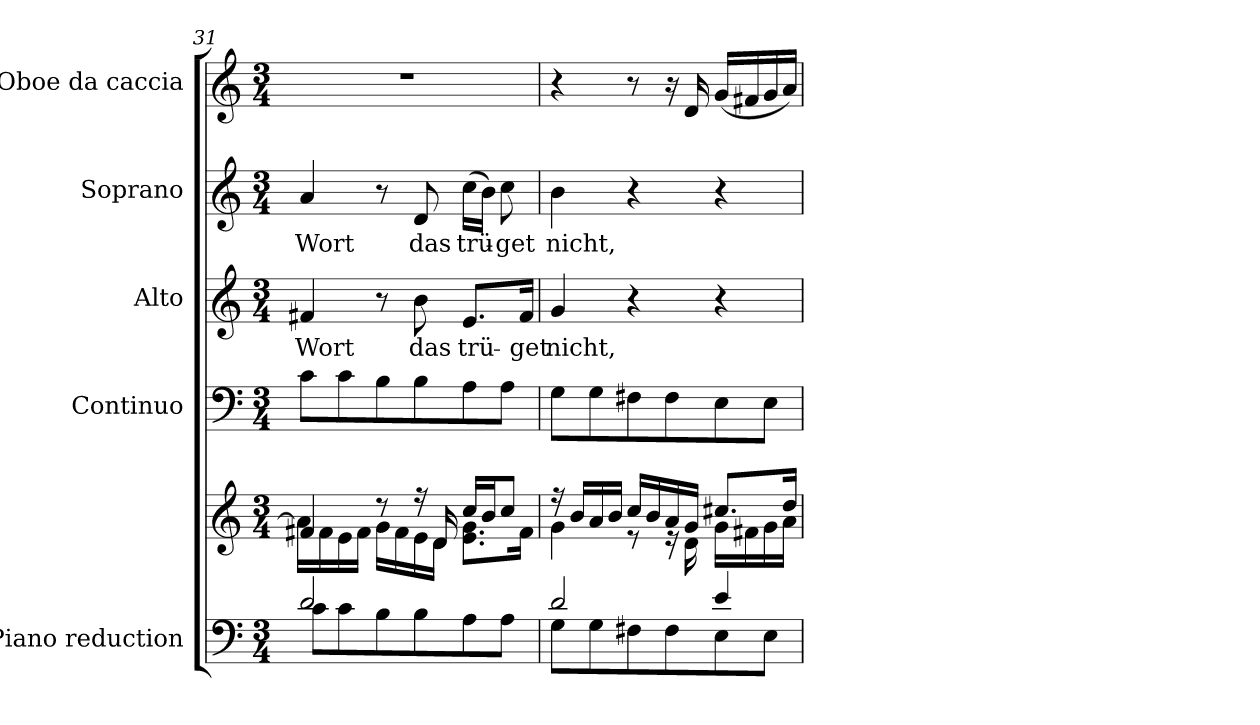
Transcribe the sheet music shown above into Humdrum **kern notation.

**kern	**kern	**kern	**kern	**text	**kern	**text	**kern
*part5	*part5	*part4	*part3	*part3	*part2	*part2	*part1
*staff6	*staff5	*staff4	*staff3	*staff3	*staff2	*staff2	*staff1
*I"Piano reduction	*	*I"Continuo	*I"Alto	*	*I"Soprano	*	*I"Oboe da caccia
*I'Pno	*	*	*	*	*	*	*I'Ob
*clefF4	*clefG2	*clefF4	*clefG2	*	*clefG2	*	*clefG2
*k[]	*k[]	*k[]	*k[]	*	*k[]	*	*k[]
*M3/4	*M3/4	*M3/4	*M3/4	*	*M3/4	*	*M3/4
=31	=31	=31	=31	=31	=31	=31	=31
*^	*^	*	*	*	*	*	*
!	!	!	!	!	!	!LO:LY:b	!	!LO:LY:b	!
2d/	8c\L	4f#X/	16a\LL]	8c\L	4f#X/	Wort	4a/	Wort	2.r
.	.	.	16f#\	.	.	.	.	.	.
.	8c\	.	16e\	8c\	.	.	.	.	.
.	.	.	16f#\JJ	.	.	.	.	.	.
.	8B\	8r	16g\LL	8B\	8r	.	8r	.	.
.	.	.	16f#\	.	.	.	.	.	.
!	!	!	!	!	!	!LO:LY:b	!	!LO:LY:b	!
.	8B\	16r	16e\	8B\	8b\	das	8d/	das	.
.	.	16d/	16d\JJ	.	.	.	.	.	.
!	!	!	!	!	!	!LO:LY:b	!	!LO:LY:b	!
4ryy	8A\	16cc/LL	8.e\ 8.g\L	8A\	8.e/L	trü-	(>16cc\LL	trü-	.
.	.	16b/J	.	.	.	.	16b\JJ)	.	.
!	!	!	!	!	!	!	!	!LO:LY:b	!
.	8A\J	8cc/J	.	8A\J	.	.	8cc\	-get	.
!	!	!	!	!	!	!LO:LY:b	!	!	!
.	.	.	16f#\Jk	.	16f#/Jk	-get	.	.	.
=32	=32	=32	=32	=32	=32	=32	=32	=32	=32
!	!	!	!	!	!	!LO:LY:b	!	!LO:LY:b	!
2d/	8G\L	16r	4g\	8G\L	4g/	nicht,	4b\	nicht,	4r
.	.	16b/LL	.	.	.	.	.	.	.
.	8G\	16a/	.	8G\	.	.	.	.	.
.	.	16b/JJ	.	.	.	.	.	.	.
.	8F#X\	16cc/LL	8re	8F#X\	4r	.	4r	.	8r
.	.	16b/	.	.	.	.	.	.	.
.	8F#\	16a/	16re	8F#\	.	.	.	.	16r
.	.	16g/JJ	16d\	.	.	.	.	.	16d/
4e/	8E\	8.cc#X/L	16g\LL	8E\	4r	.	4r	.	(<16g/LL
.	.	.	16f#X\	.	.	.	.	.	16f#X/
.	8E\J	.	16g\	8E\J	.	.	.	.	16g/
.	.	16dd/Jk	16a\JJ	.	.	.	.	.	16a/JJ)
*v	*v	*	*	*	*	*	*	*	*
*	*v	*v	*	*	*	*	*	*
=	=	=	=	=	=	=	=
*-	*-	*-	*-	*-	*-	*-	*-
